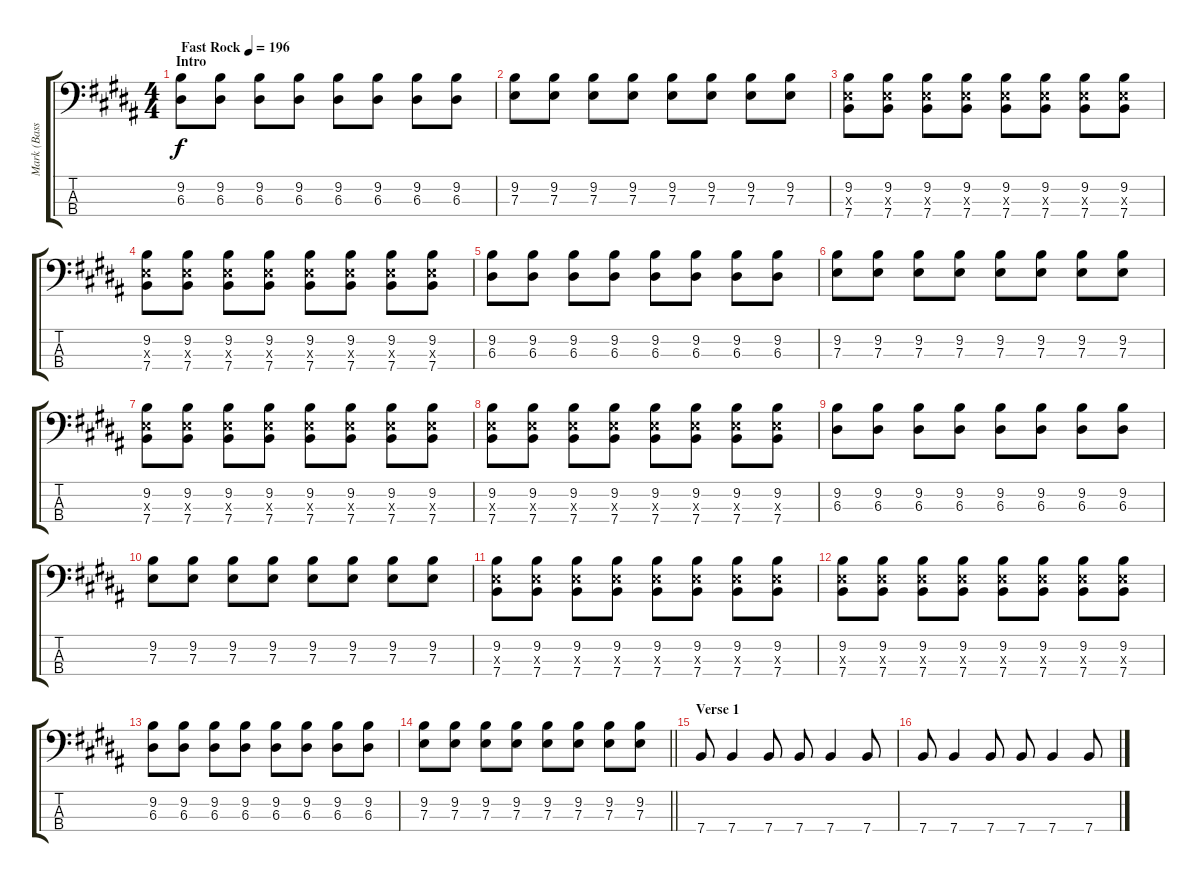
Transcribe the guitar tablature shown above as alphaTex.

\track ("Mark (Bass)" "Mark (Bass") {instrument electricbasspick}
\staff {score tabs}
\tuning (G2 D2 A1 E1) {hide}
\ts (4 4)
\section ("" "Intro")
\tempo (196 "Fast Rock")
\clef f4
\ks b
(9.2 6.3).8{dy f instrument electricbasspick} (9.2 6.3).8 (9.2 6.3).8 (9.2 6.3).8 (9.2 6.3).8 (9.2 6.3).8 (9.2 6.3).8 (9.2 6.3).8 |
(9.2 7.3).8 (9.2 7.3).8 (9.2 7.3).8 (9.2 7.3).8 (9.2 7.3).8 (9.2 7.3).8 (9.2 7.3).8 (9.2 7.3).8 |
(9.2 7.3{x} 7.4).8 (9.2 7.3{x} 7.4).8 (9.2 7.3{x} 7.4).8 (9.2 7.3{x} 7.4).8 (9.2 7.3{x} 7.4).8 (9.2 7.3{x} 7.4).8 (9.2 7.3{x} 7.4).8 (9.2 7.3{x} 7.4).8 |
(9.2 7.3{x} 7.4).8 (9.2 7.3{x} 7.4).8 (9.2 7.3{x} 7.4).8 (9.2 7.3{x} 7.4).8 (9.2 7.3{x} 7.4).8 (9.2 7.3{x} 7.4).8 (9.2 7.3{x} 7.4).8 (9.2 7.3{x} 7.4).8 |
(9.2 6.3).8 (9.2 6.3).8 (9.2 6.3).8 (9.2 6.3).8 (9.2 6.3).8 (9.2 6.3).8 (9.2 6.3).8 (9.2 6.3).8 |
(9.2 7.3).8 (9.2 7.3).8 (9.2 7.3).8 (9.2 7.3).8 (9.2 7.3).8 (9.2 7.3).8 (9.2 7.3).8 (9.2 7.3).8 |
(9.2 7.3{x} 7.4).8 (9.2 7.3{x} 7.4).8 (9.2 7.3{x} 7.4).8 (9.2 7.3{x} 7.4).8 (9.2 7.3{x} 7.4).8 (9.2 7.3{x} 7.4).8 (9.2 7.3{x} 7.4).8 (9.2 7.3{x} 7.4).8 |
(9.2 7.3{x} 7.4).8 (9.2 7.3{x} 7.4).8 (9.2 7.3{x} 7.4).8 (9.2 7.3{x} 7.4).8 (9.2 7.3{x} 7.4).8 (9.2 7.3{x} 7.4).8 (9.2 7.3{x} 7.4).8 (9.2 7.3{x} 7.4).8 |
(9.2 6.3).8 (9.2 6.3).8 (9.2 6.3).8 (9.2 6.3).8 (9.2 6.3).8 (9.2 6.3).8 (9.2 6.3).8 (9.2 6.3).8 |
(9.2 7.3).8 (9.2 7.3).8 (9.2 7.3).8 (9.2 7.3).8 (9.2 7.3).8 (9.2 7.3).8 (9.2 7.3).8 (9.2 7.3).8 |
(9.2 7.3{x} 7.4).8 (9.2 7.3{x} 7.4).8 (9.2 7.3{x} 7.4).8 (9.2 7.3{x} 7.4).8 (9.2 7.3{x} 7.4).8 (9.2 7.3{x} 7.4).8 (9.2 7.3{x} 7.4).8 (9.2 7.3{x} 7.4).8 |
(9.2 7.3{x} 7.4).8 (9.2 7.3{x} 7.4).8 (9.2 7.3{x} 7.4).8 (9.2 7.3{x} 7.4).8 (9.2 7.3{x} 7.4).8 (9.2 7.3{x} 7.4).8 (9.2 7.3{x} 7.4).8 (9.2 7.3{x} 7.4).8 |
(9.2 6.3).8 (9.2 6.3).8 (9.2 6.3).8 (9.2 6.3).8 (9.2 6.3).8 (9.2 6.3).8 (9.2 6.3).8 (9.2 6.3).8 |
\barLineRight lightlight
(9.2 7.3).8 (9.2 7.3).8 (9.2 7.3).8 (9.2 7.3).8 (9.2 7.3).8 (9.2 7.3).8 (9.2 7.3).8 (9.2 7.3).8 |
\section ("" "Verse 1")
7.4.8 7.4.4 7.4.8 7.4.8 7.4.4 7.4.8 |
7.4.8 7.4.4 7.4.8 7.4.8 7.4.4 7.4.8
